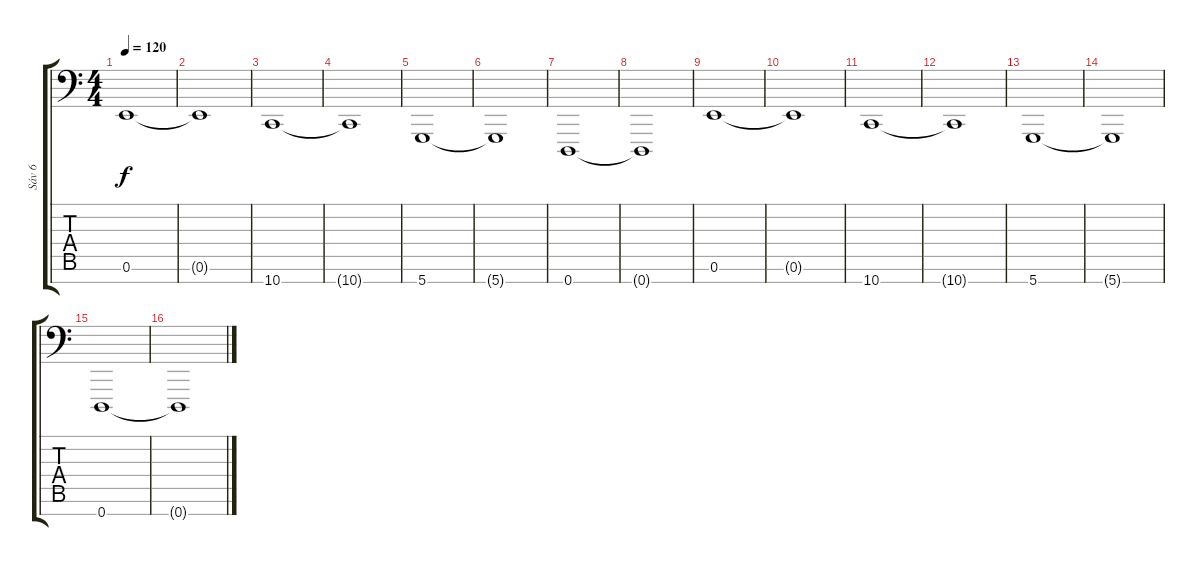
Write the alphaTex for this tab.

\track ("Sáv 6" "Sáv 6") {instrument acousticgrandpiano}
\staff {score tabs}
\tuning (E4 B3 G3 D3 A2 E2 D1) {hide}
\ts (4 4)
\tempo 120
\clef f4
\ks c
0.6.1{dy f} |
0.6{t}.1 |
10.7.1 |
10.7{t}.1 |
5.7.1 |
5.7{t}.1 |
0.7.1 |
0.7{t}.1 |
0.6.1 |
0.6{t}.1 |
10.7.1 |
10.7{t}.1 |
5.7.1 |
5.7{t}.1 |
0.7.1 |
0.7{t}.1
